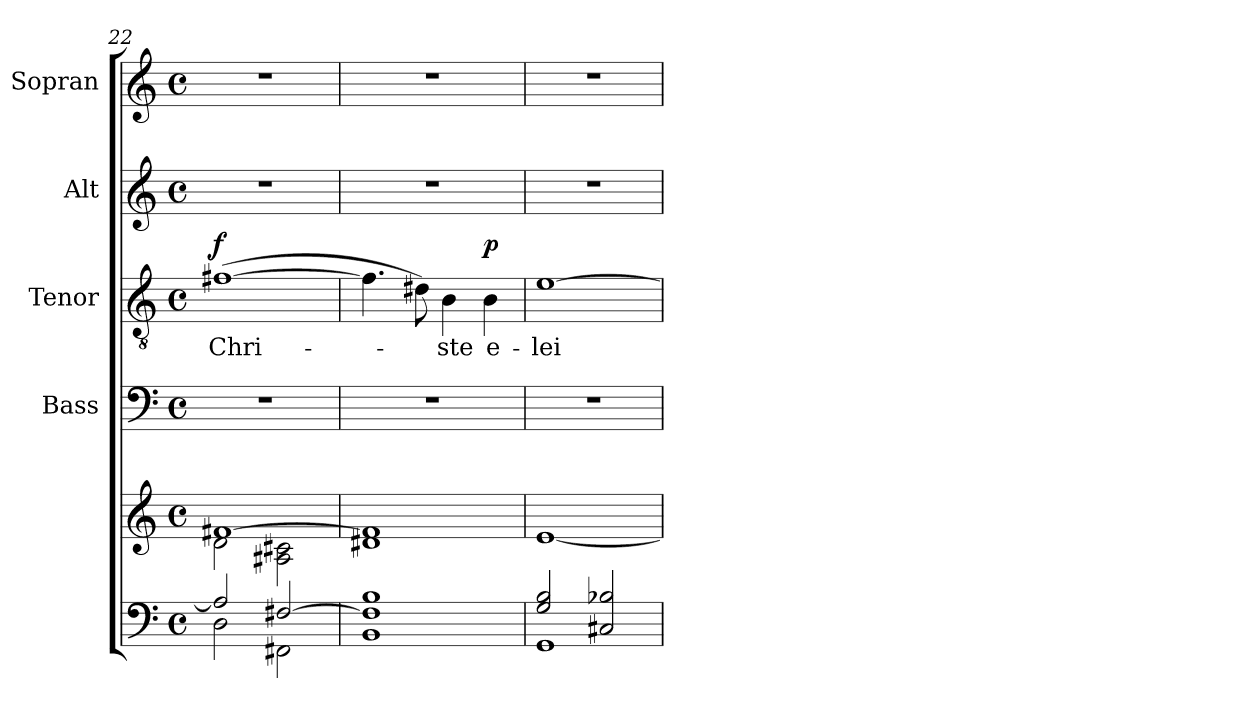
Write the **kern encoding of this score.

**kern	**kern	**kern	**kern	**text	**dynam	**kern	**kern
*part5	*part5	*part4	*part3	*part3	*part3	*part2	*part1
*staff6	*staff5	*staff4	*staff3	*staff3	*staff3	*staff2	*staff1
*	*	*I"Bass	*I"Tenor	*	*	*I"Alt	*I"Sopran
*	*	*I'B.	*I'T.	*	*	*I'A.	*I'S.
*clefF4	*clefG2	*clefF4	*clefGv2	*	*	*clefG2	*clefG2
*k[]	*k[]	*k[]	*k[]	*	*	*k[]	*k[]
*C:	*C:	*C:	*C:	*	*	*C:	*C:
*M4/4	*M4/4	*M4/4	*M4/4	*	*	*M4/4	*M4/4
*met(c)	*met(c)	*met(c)	*met(c)	*	*	*met(c)	*met(c)
=22	=22	=22	=22	=22	=22	=22	=22
*^	*^	*	*	*	*	*	*
!	!	!	!	!	!	!LO:LY:b	!LO:DY:a	!	!
2A/]	2D\	[>1f#X	2d\	1r	(>[1f#X	Chri-	f	1r	1r
[>2F#X/	2FF#X\	.	2A#X\ 2c#X\	.	.	.	.	.	.
=23	=23	=23	=23	=23	=23	=23	=23	=23	=23
1F#] 1B	1BB	1f#]	1d#X	1r	4.f#\]	.	.	1r	1r
.	.	.	.	.	8d#X\)	.	.	.	.
!	!	!	!	!	!	!LO:LY:b	!	!	!
.	.	.	.	.	4B\	-ste	.	.	.
!	!	!	!	!	!	!LO:LY:b	!LO:DY:a	!	!
.	.	.	.	.	4B\	e-	p	.	.
*	*	*v	*v	*	*	*	*	*	*
=24	=24	=24	=24	=24	=24	=24	=24	=24
!	!	!	!	!	!LO:LY:b	!	!	!
2G/ 2B/	1GG	[1e	1r	[1e	-lei-	.	1r	1r
2C#X/ 2B-X/	.	.	.	.	.	.	.	.
*v	*v	*	*	*	*	*	*	*
=	=	=	=	=	=	=	=
*-	*-	*-	*-	*-	*-	*-	*-
